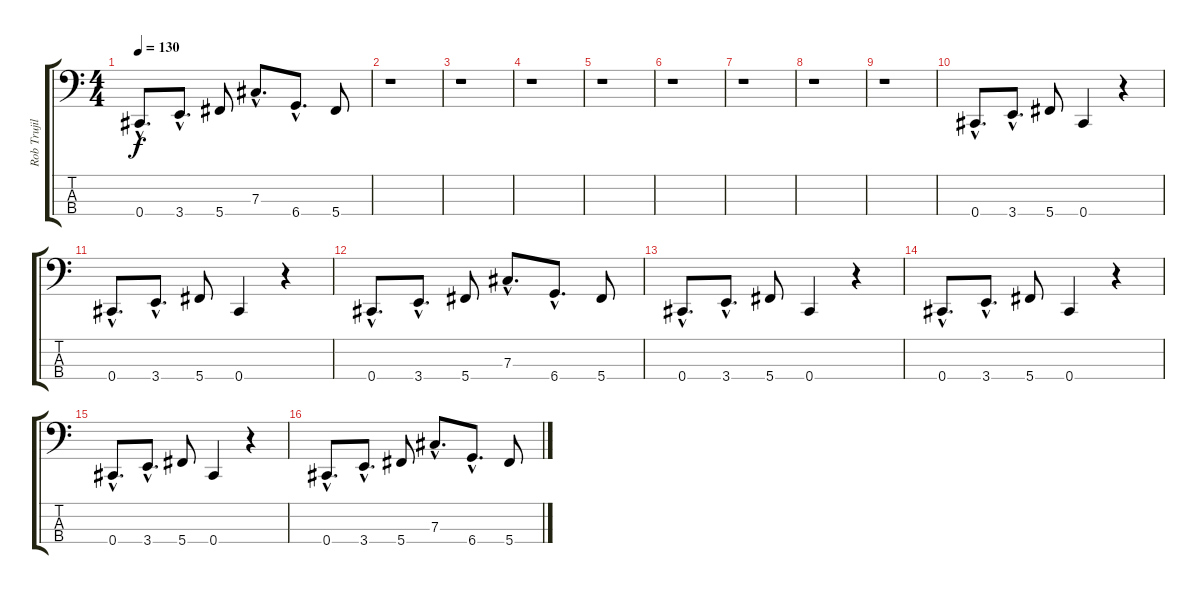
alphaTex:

\track ("Rob Trujillo" "Rob Trujil") {instrument electricbassfinger}
\staff {score tabs}
\tuning (E2 B1 Gb1 Db1) {hide}
\ts (4 4)
\tempo 130
\clef f4
\ks c
0.4{hac}.8{d dy f} 3.4{hac}.8{d} 5.4.8 7.3{hac}.8{d} 6.4{hac}.8{d} 5.4.8 |
r.1 |
r.1 |
r.1 |
r.1 |
r.1 |
r.1 |
r.1 |
r.1 |
0.4{hac}.8{d} 3.4{hac}.8{d} 5.4.8 0.4.4 r.4 |
0.4{hac}.8{d} 3.4{hac}.8{d} 5.4.8 0.4.4 r.4 |
0.4{hac}.8{d} 3.4{hac}.8{d} 5.4.8 7.3{hac}.8{d} 6.4{hac}.8{d} 5.4.8 |
0.4{hac}.8{d} 3.4{hac}.8{d} 5.4.8 0.4.4 r.4 |
0.4{hac}.8{d} 3.4{hac}.8{d} 5.4.8 0.4.4 r.4 |
0.4{hac}.8{d} 3.4{hac}.8{d} 5.4.8 0.4.4 r.4 |
0.4{hac}.8{d} 3.4{hac}.8{d} 5.4.8 7.3{hac}.8{d} 6.4{hac}.8{d} 5.4.8
